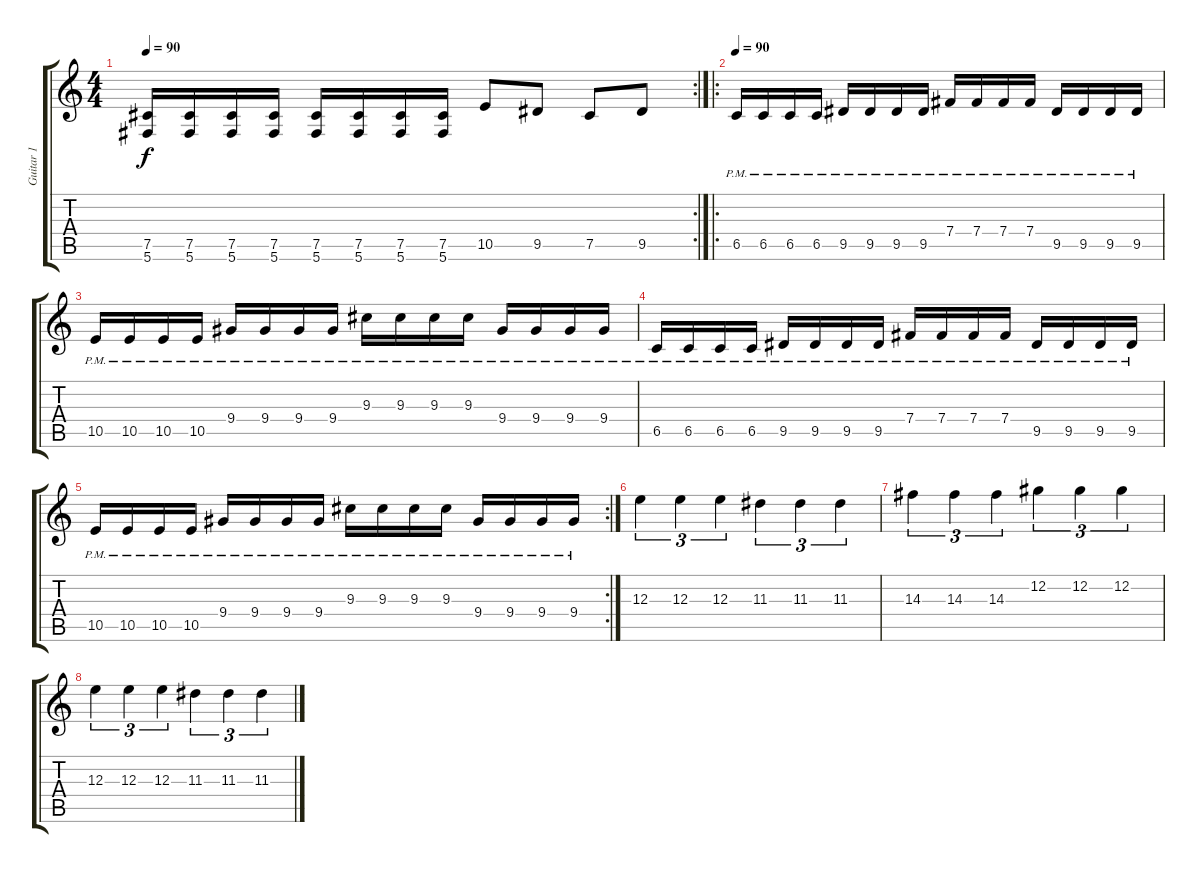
\track ("Guitar 1" "Guitar 1") {instrument distortionguitar}
\staff {score tabs}
\tuning (Db4 Ab3 E3 B2 Gb2 Db2) {hide}
\rc 2
\ts (4 4)
\tempo 90
\clef g2
\ks c
(7.5 5.6).16{dy f} (7.5 5.6).16 (7.5 5.6).16 (7.5 5.6).16 (7.5 5.6).16 (7.5 5.6).16 (7.5 5.6).16 (7.5 5.6).16 10.5.8 9.5.8 7.5.8 9.5.8 |
\ro
\tempo 90
6.5{pm}.16 6.5{pm}.16 6.5{pm}.16 6.5{pm}.16 9.5{pm}.16 9.5{pm}.16 9.5{pm}.16 9.5{pm}.16 7.4{pm}.16 7.4{pm}.16 7.4{pm}.16 7.4{pm}.16 9.5{pm}.16 9.5{pm}.16 9.5{pm}.16 9.5{pm}.16 |
10.5{pm}.16 10.5{pm}.16 10.5{pm}.16 10.5{pm}.16 9.4{pm}.16 9.4{pm}.16 9.4{pm}.16 9.4{pm}.16 9.3{pm}.16 9.3{pm}.16 9.3{pm}.16 9.3{pm}.16 9.4{pm}.16 9.4{pm}.16 9.4{pm}.16 9.4{pm}.16 |
6.5{pm}.16 6.5{pm}.16 6.5{pm}.16 6.5{pm}.16 9.5{pm}.16 9.5{pm}.16 9.5{pm}.16 9.5{pm}.16 7.4{pm}.16 7.4{pm}.16 7.4{pm}.16 7.4{pm}.16 9.5{pm}.16 9.5{pm}.16 9.5{pm}.16 9.5{pm}.16 |
\rc 2
10.5{pm}.16 10.5{pm}.16 10.5{pm}.16 10.5{pm}.16 9.4{pm}.16 9.4{pm}.16 9.4{pm}.16 9.4{pm}.16 9.3{pm}.16 9.3{pm}.16 9.3{pm}.16 9.3{pm}.16 9.4{pm}.16 9.4{pm}.16 9.4{pm}.16 9.4{pm}.16 |
12.3.4{tu (3 2)} 12.3.4{tu (3 2)} 12.3.4{tu (3 2)} 11.3.4{tu (3 2)} 11.3.4{tu (3 2)} 11.3.4{tu (3 2)} |
14.3.4{tu (3 2)} 14.3.4{tu (3 2)} 14.3.4{tu (3 2)} 12.2.4{tu (3 2)} 12.2.4{tu (3 2)} 12.2.4{tu (3 2)} |
12.3.4{tu (3 2)} 12.3.4{tu (3 2)} 12.3.4{tu (3 2)} 11.3.4{tu (3 2)} 11.3.4{tu (3 2)} 11.3.4{tu (3 2)}
